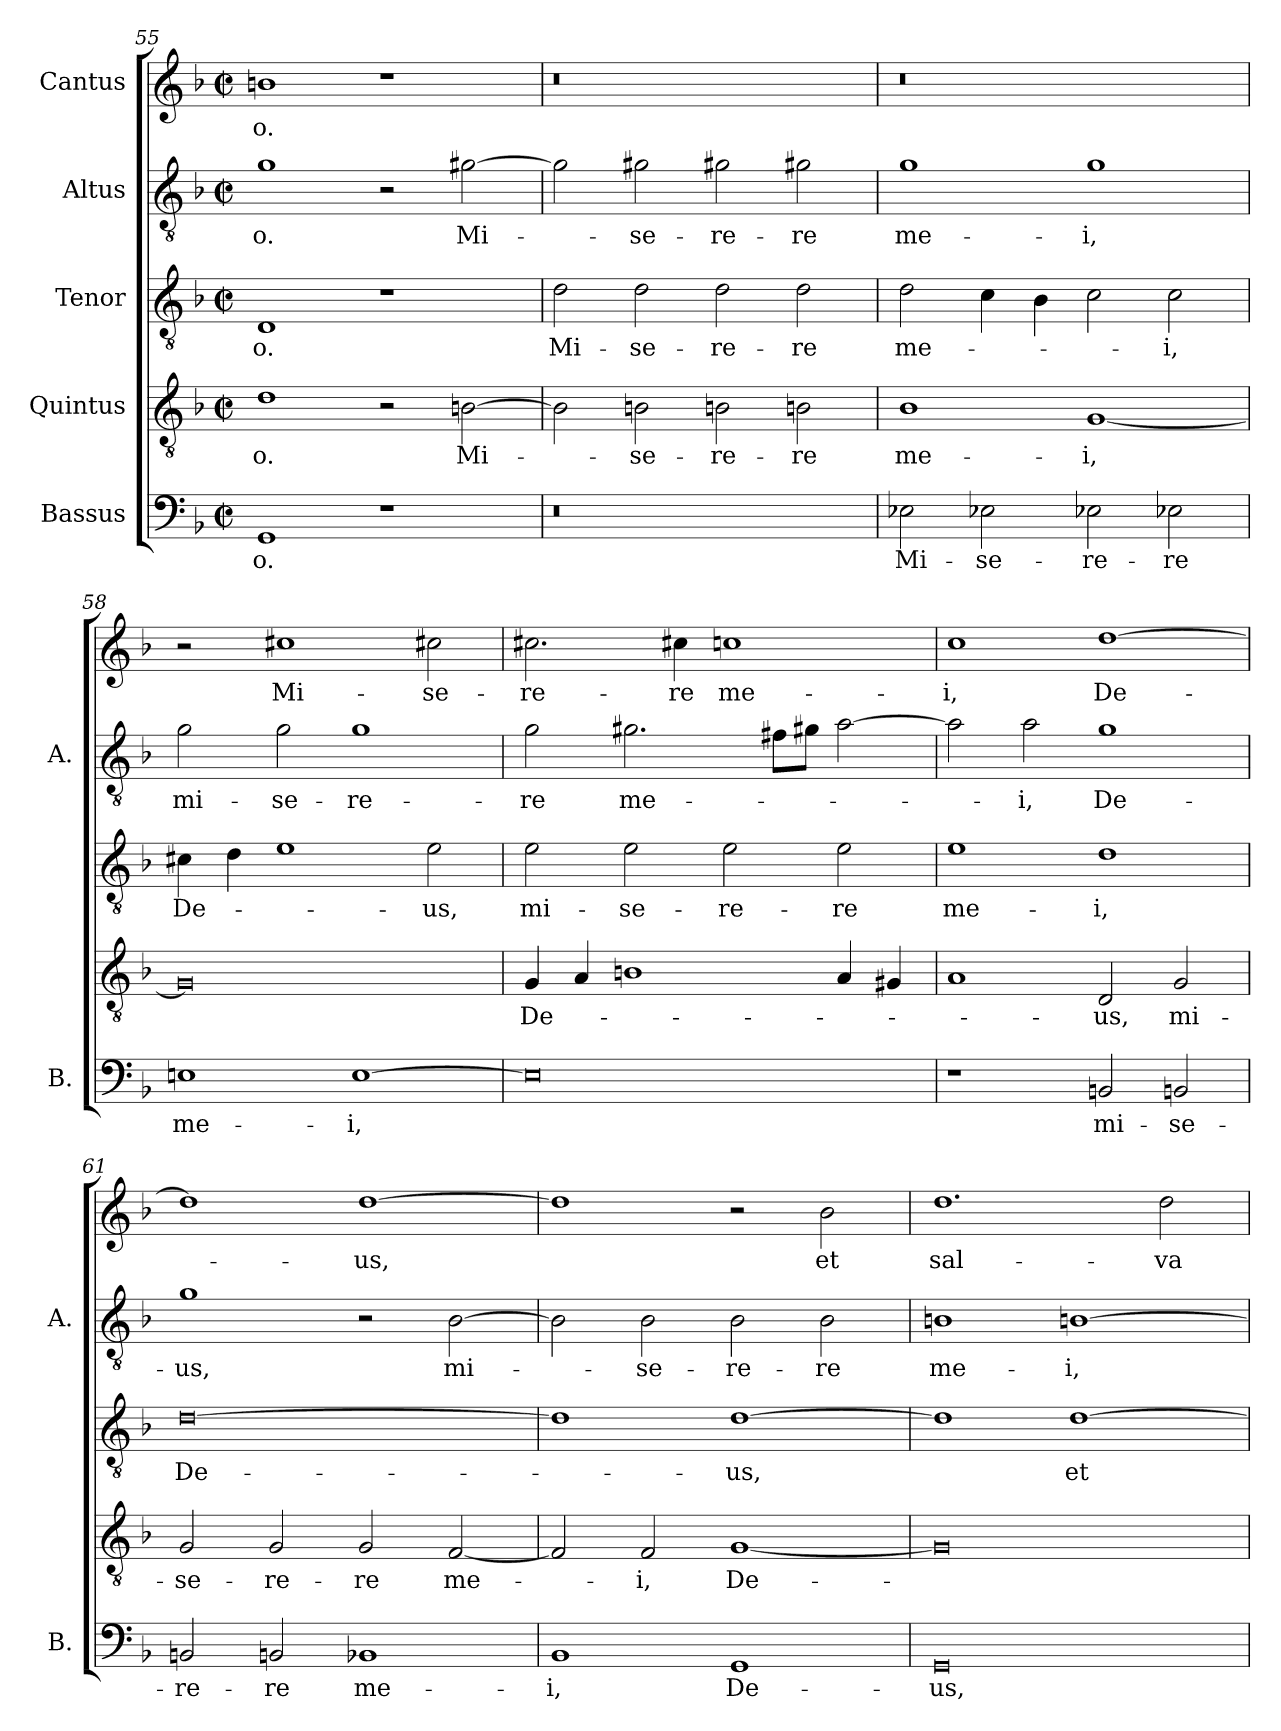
**kern	**text	**kern	**text	**kern	**text	**kern	**text	**kern	**text
*part5	*part5	*part4	*part4	*part3	*part3	*part2	*part2	*part1	*part1
*staff5	*staff5	*staff4	*staff4	*staff3	*staff3	*staff2	*staff2	*staff1	*staff1
*I"Bassus	*	*I"Quintus	*	*I"Tenor	*	*I"Altus	*	*I"Cantus	*
*I'B.	*	*	*	*	*	*I'A.	*	*	*
*clefF4	*	*clefGv2	*	*clefGv2	*	*clefGv2	*	*clefG2	*
*k[b-]	*	*k[b-]	*	*k[b-]	*	*k[b-]	*	*k[b-]	*
*F:	*	*F:	*	*F:	*	*F:	*	*F:	*
*M2/2	*	*M2/2	*	*M2/2	*	*M2/2	*	*M2/2	*
*met(c|)	*	*met(c|)	*	*met(c|)	*	*met(c|)	*	*met(c|)	*
=55	=55	=55	=55	=55	=55	=55	=55	=55	=55
1GG/	-o.	1d\	-o.	1D/	-o.	1g\	-o.	1bn\	-o.
1r	.	2r	.	1r	.	2r	.	1r	.
.	.	[2Bn\	Mi-	.	.	[2g#X\	Mi-	.	.
=56	=56	=56	=56	=56	=56	=56	=56	=56	=56
!LO:N:vis=0	!	!	!	!	!	!	!	!LO:N:vis=0	!
1r	.	2B\]	.	2d\	Mi-	2g#\]	.	1r	.
.	.	2Bn\	-se-	2d\	-se-	2g#X\	-se-	.	.
1ryy	.	2Bn\	-re-	2d\	-re-	2g#X\	-re-	1ryy	.
.	.	2Bn\	-re	2d\	-re	2g#X\	-re	.	.
=57	=57	=57	=57	=57	=57	=57	=57	=57	=57
!	!	!	!	!	!	!	!	!LO:N:vis=0	!
2E-X\	Mi-	1B-\	me-	2d\	me-	1g\	me-	1r	.
2E-X\	-se-	.	.	4c\	.	.	.	.	.
.	.	.	.	4B-\	.	.	.	.	.
2E-X\	-re-	[1G/	-i,	2c\	.	1g\	-i,	1ryy	.
2E-X\	-re	.	.	2c\	-i,	.	.	.	.
=58	=58	=58	=58	=58	=58	=58	=58	=58	=58
1En\	me-	0G/]	.	4c#X\	De-	2g\	mi-	2r	.
.	.	.	.	4d\	.	.	.	.	.
.	.	.	.	1e\	.	2g\	-se-	1cc#X\	Mi-
[1E\	-i,	.	.	.	.	1g\	-re-	.	.
.	.	.	.	2e\	-us,	.	.	2cc#X\	-se-
=59	=59	=59	=59	=59	=59	=59	=59	=59	=59
0E\]	.	4G/	De-	2e\	mi-	2g\	-re	2.cc#X\	-re-
.	.	4A/	.	.	.	.	.	.	.
.	.	1Bn\	.	2e\	-se-	2.g#X\	me-	.	.
.	.	.	.	.	.	.	.	4cc#X\	-re
.	.	.	.	2e\	-re-	.	.	1cc\	me-
.	.	.	.	.	.	8f#X\L	.	.	.
.	.	.	.	.	.	8g#X\J	.	.	.
.	.	4A/	.	2e\	-re	[2a\	.	.	.
.	.	4G#X/	.	.	.	.	.	.	.
=60	=60	=60	=60	=60	=60	=60	=60	=60	=60
1r	.	1A/	.	1e\	me-	2a\]	.	1cc\	-i,
.	.	.	.	.	.	2a\	-i,	.	.
2BBn/	mi-	2D/	-us,	1d\	-i,	1g\	De-	[1dd\	De-
2BBn/	-se-	2G/	mi-	.	.	.	.	.	.
=61	=61	=61	=61	=61	=61	=61	=61	=61	=61
2BBn/	-re-	2G/	-se-	[0d\	De-	1g\	-us,	1dd\]	.
2BBn/	-re	2G/	-re-	.	.	.	.	.	.
1BB-X/	me-	2G/	-re	.	.	2r	.	[1dd\	-us,
.	.	[2F/	me-	.	.	[2B-\	mi-	.	.
=62	=62	=62	=62	=62	=62	=62	=62	=62	=62
1BB-/	-i,	2F/]	.	1d\]	.	2B-\]	.	1dd\]	.
.	.	2F/	-i,	.	.	2B-\	-se-	.	.
1GG/	De-	[1G/	De-	[1d\	-us,	2B-\	-re-	2r	.
.	.	.	.	.	.	2B-\	-re	2b-\	et
=63	=63	=63	=63	=63	=63	=63	=63	=63	=63
0GG/	-us,	0G/]	.	1d\]	.	1Bn\	me-	1.dd\	sal-
.	.	.	.	[1d\	et	[1Bn\	-i,	.	.
.	.	.	.	.	.	.	.	2dd\	-va
=	=	=	=	=	=	=	=	=	=
*-	*-	*-	*-	*-	*-	*-	*-	*-	*-
